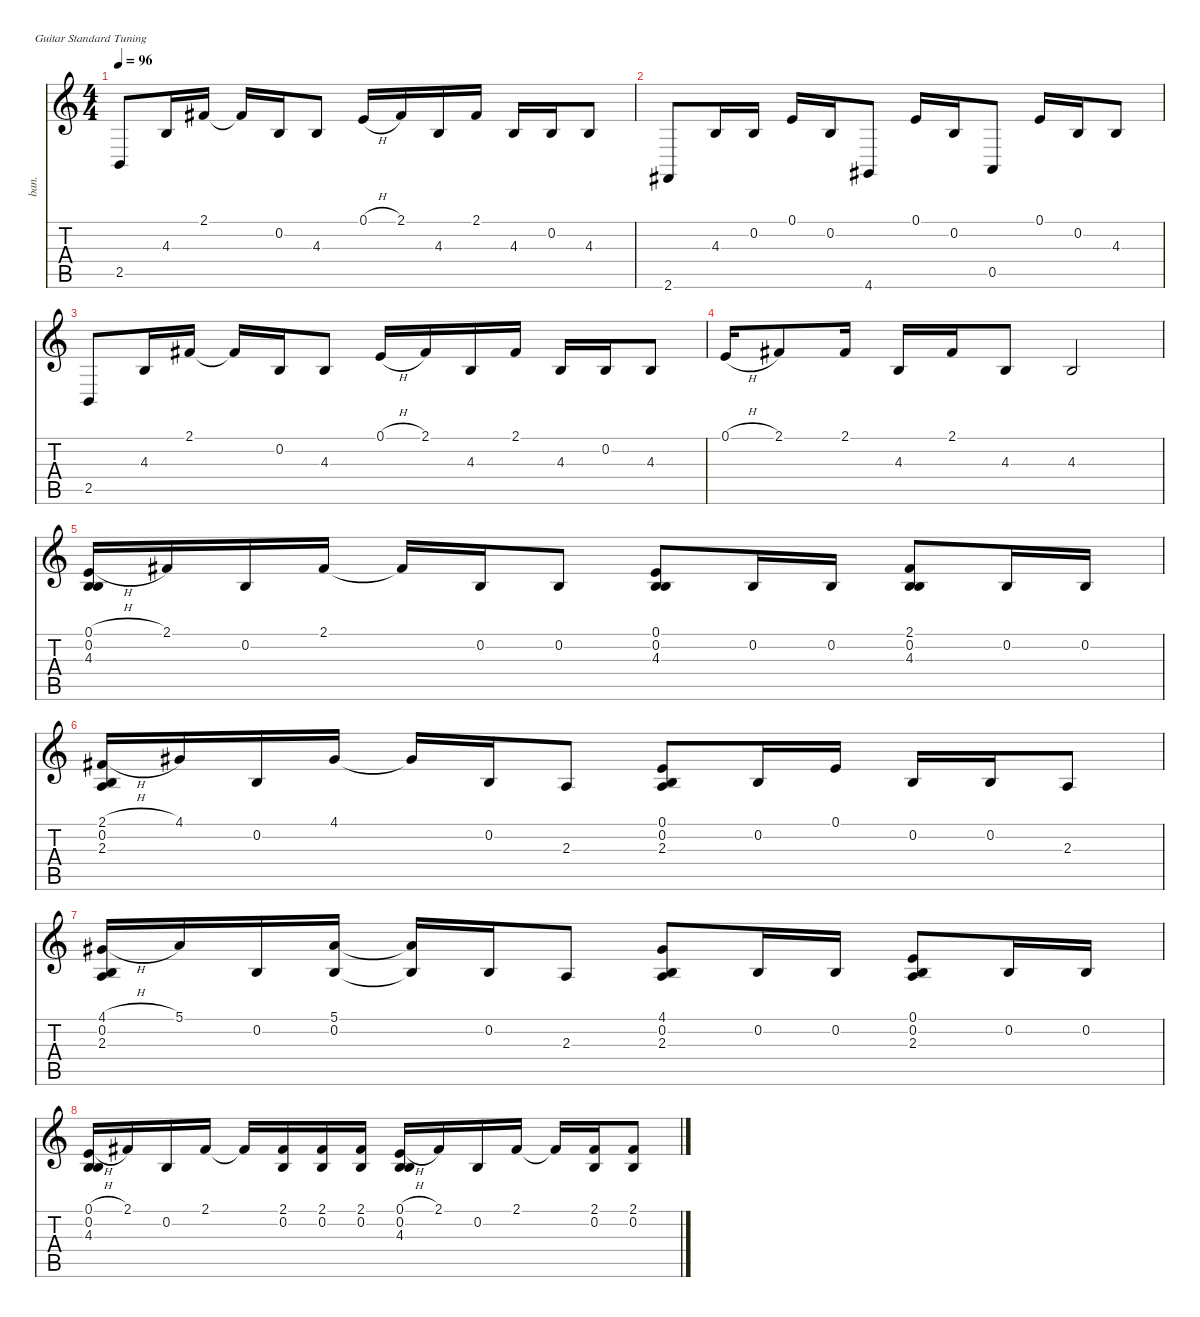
\defaultSystemsLayout 4
\hideDynamics
\bracketExtendMode nobrackets
\otherSystemsTrackNameOrientation horizontal
\track ("Guitar 3" "ban.") {instrument banjo}
\staff {score tabs}
\tuning (E4 B3 G3 D3 A2 E2)
\ts (4 4)
\tempo 96
\clef g2
\ks c
2.5.8{dy f beam Up} 4.3.16{beam Up} 2.1{acc #}.16{beam Up} 2.1{t acc #}.16{beam Up} 0.2.16{beam Up} 4.3.8{beam Up} 0.1{h}.16{beam Up} 2.1{acc #}.16{beam Up} 4.3.16{beam Up} 2.1{acc #}.16{beam Up} 4.3.16{beam Up} 0.2.16{beam Up} 4.3.8{beam Up} |
2.6{acc #}.8{beam Up} 4.3.16{beam Up} 0.2.16{beam Up} 0.1.16{beam Up} 0.2.16{beam Up} 4.6{acc #}.8{beam Up} 0.1.16{beam Up} 0.2.16{beam Up} 0.5.8{beam Up} 0.1.16{beam Up} 0.2.16{beam Up} 4.3.8{beam Up} |
2.5.8{beam Up} 4.3.16{beam Up} 2.1{acc #}.16{beam Up} 2.1{t acc #}.16{beam Up} 0.2.16{beam Up} 4.3.8{beam Up} 0.1{h}.16{beam Up} 2.1{acc #}.16{beam Up} 4.3.16{beam Up} 2.1{acc #}.16{beam Up} 4.3.16{beam Up} 0.2.16{beam Up} 4.3.8{beam Up} |
0.1{h}.16{beam Up} 2.1{acc #}.8{beam Up} 2.1{acc #}.16{beam Up} 4.3.16{beam Up} 2.1{acc #}.16{beam Up} 4.3.8{beam Up} 4.3.2{beam Up} |
(0.1{h} 0.2 4.3).16{beam Up} 2.1{acc #}.16{beam Up} 0.2.16{beam Up} 2.1{acc #}.16{beam Up} 2.1{t acc #}.16{beam Up} 0.2.16{beam Up} 0.2.8{beam Up} (0.1 0.2 4.3).8{beam Up} 0.2.16{beam Up} 0.2.16{beam Up} (2.1{acc #} 0.2 4.3).8{beam Up} 0.2.16{beam Up} 0.2.16{beam Up} |
(2.1{h acc #} 0.2 2.3).16{beam Up} 4.1{acc #}.16{beam Up} 0.2.16{beam Up} 4.1{acc #}.16{beam Up} 4.1{t acc #}.16{beam Up} 0.2.16{beam Up} 2.3.8{beam Up} (0.1 0.2 2.3).8{beam Up} 0.2.16{beam Up} 0.1.16{beam Up} 0.2.16{beam Up} 0.2.16{beam Up} 2.3.8{beam Up} |
(4.1{h acc #} 0.2 2.3).16{beam Up} 5.1.16{beam Up} 0.2.16{beam Up} (5.1 0.2).16{beam Up} (5.1{t} 0.2{t}).16{beam Up} 0.2.16{beam Up} 2.3.8{beam Up} (4.1{acc #} 0.2 2.3).8{beam Up} 0.2.16{beam Up} 0.2.16{beam Up} (0.1 0.2 2.3).8{beam Up} 0.2.16{beam Up} 0.2.16{beam Up} |
(0.1{h} 0.2 4.3).16{beam Up} 2.1{acc #}.16{beam Up} 0.2.16{beam Up} 2.1{acc #}.16{beam Up} 2.1{t acc #}.16{beam Up} (2.1{acc #} 0.2).16{beam Up} (2.1{acc #} 0.2).16{beam Up} (2.1{acc #} 0.2).16{beam Up} (0.1{h} 0.2 4.3).16{beam Up} 2.1{acc #}.16{beam Up} 0.2.16{beam Up} 2.1{acc #}.16{beam Up} 2.1{t acc #}.16{beam Up} (2.1{acc #} 0.2).16{beam Up} (2.1{acc #} 0.2).8{beam Up}
